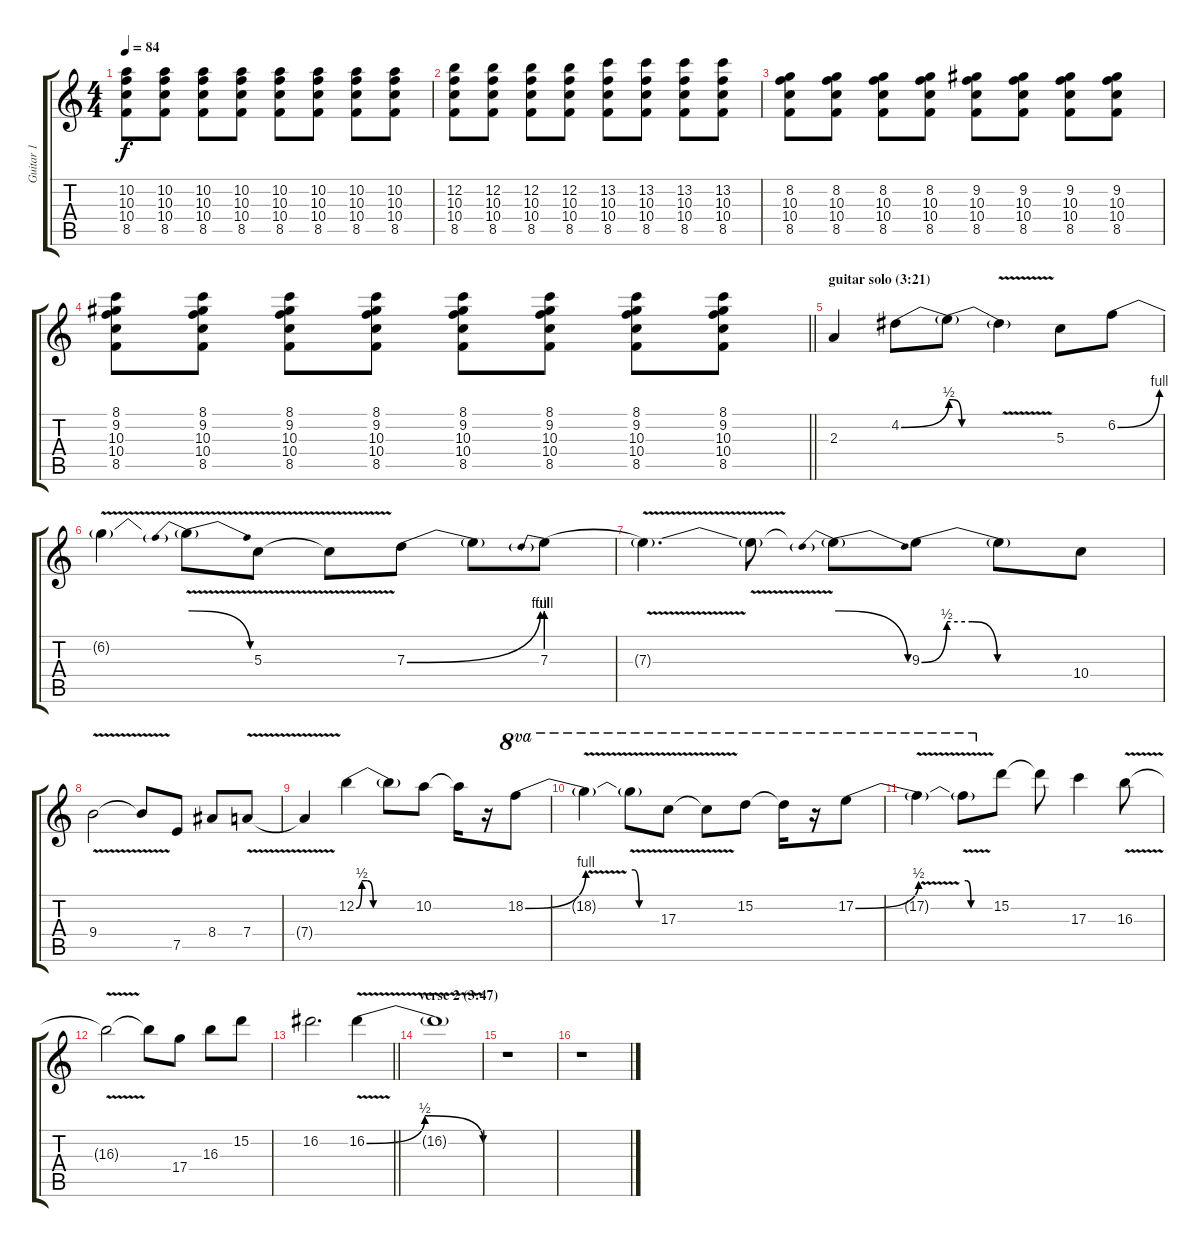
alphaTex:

\track ("Guitar 1" "Guitar 1") {instrument distortionguitar bank 1}
\staff {score tabs}
\tuning (E4 B3 G3 D3 A2 E2) {hide}
\ts (4 4)
\tempo 84
\clef g2
\ks c
(10.2 10.3 10.4 8.5).8{dy f} (10.2 10.3 10.4 8.5).8 (10.2 10.3 10.4 8.5).8 (10.2 10.3 10.4 8.5).8 (10.2 10.3 10.4 8.5).8 (10.2 10.3 10.4 8.5).8 (10.2 10.3 10.4 8.5).8 (10.2 10.3 10.4 8.5).8 |
(12.2 10.3 10.4 8.5).8 (12.2 10.3 10.4 8.5).8 (12.2 10.3 10.4 8.5).8 (12.2 10.3 10.4 8.5).8 (13.2 10.3 10.4 8.5).8 (13.2 10.3 10.4 8.5).8 (13.2 10.3 10.4 8.5).8 (13.2 10.3 10.4 8.5).8 |
(8.2 10.3 10.4 8.5).8 (8.2 10.3 10.4 8.5).8 (8.2 10.3 10.4 8.5).8 (8.2 10.3 10.4 8.5).8 (9.2 10.3 10.4 8.5).8 (9.2 10.3 10.4 8.5).8 (9.2 10.3 10.4 8.5).8 (9.2 10.3 10.4 8.5).8 |
\barLineRight lightlight
(8.1 9.2 10.3 10.4 8.5).8 (8.1 9.2 10.3 10.4 8.5).8 (8.1 9.2 10.3 10.4 8.5).8 (8.1 9.2 10.3 10.4 8.5).8 (8.1 9.2 10.3 10.4 8.5).8 (8.1 9.2 10.3 10.4 8.5).8 (8.1 9.2 10.3 10.4 8.5).8 (8.1 9.2 10.3 10.4 8.5).8 |
\section ("" "guitar solo (3:21)")
2.3.4 4.2{be (bend 0 0 60 2)}.8 4.2{be (custom 0 2 5 2 15 0 60 0) t}.8 4.2{v t}.4 5.3.8 6.2{be (bend 0 0 60 4)}.8 |
6.2{v t}.4 6.2{be (prebendrelease 0 4 60 0) t}.8 5.3{v}.8 5.3{t}.8 7.3{be (bend 0 0 60 4)}.8 7.3{t}.8 7.3{be (prebend 0 4 60 4)}.8 |
7.3{v t}.4{d} 7.3{t}.8 7.3{be (prebendrelease 0 4 60 0) t}.8 9.3{be (custom 0 0 10 2 20 2 30 0 60 0)}.8 9.3{t}.8 10.4.8 |
9.4{v}.2 9.4{t}.8 7.5.8 8.4.8 7.4{v}.8 |
7.4{t}.4 12.2{be (custom 0 0 10 2 20 2 30 0 60 0)}.4 12.2{be (hold 0 0 60 0) t}.8 10.2.8 10.2{t}.16 r.16 18.2{be (bend 0 0 60 4)}.8{ot 8va} |
18.2{v t}.4{ot 8va} 18.2{be (custom 0 4 5 4 18 0 30 0 60 0) t}.8{ot 8va} 17.3{v}.8{ot 8va} 17.3{t}.8{ot 8va} 15.2.8{ot 8va} 15.2{t}.16{ot 8va} r.16{ot 8va} 17.2{be (bend 0 0 60 2)}.8{ot 8va} |
17.2{v t}.4{ot 8va} 17.2{be (custom 0 2 5 2 15 0 30 0 60 0) t}.8{ot 8va} 15.2.8 15.2{t}.8 17.3.4 16.3{v}.8 |
16.3{t}.2 16.3{t}.8 17.4.8 16.3.8 15.2.8 |
\barLineRight lightlight
16.2.2{d} 16.2{be (bendrelease 0 0 10 2 54 2 60 0) v}.4 |
\section ("" "verse 2 (3:47)")
16.2{t}.1 |
r.1 |
r.1
